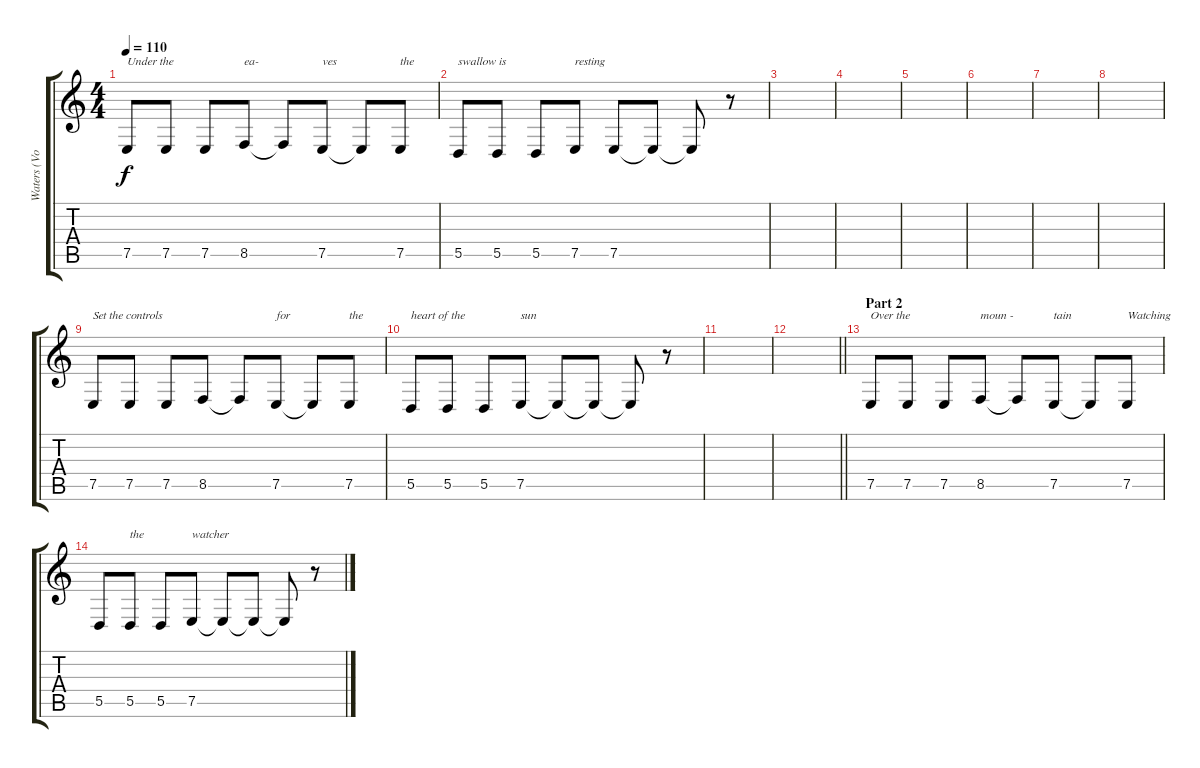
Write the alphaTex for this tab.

\track ("Waters (Vocal)" "Waters (Vo") {instrument oboe}
\staff {score tabs}
\tuning (E4 B3 G3 D3 A2 E2) {hide}
\ts (4 4)
\tempo 110
\clef g2
\ks c
7.5.8{txt "Under the" dy f} 7.5.8 7.5.8 8.5.8{txt "ea-"} 8.5{t}.8 7.5.8{txt "ves"} 7.5{t}.8 7.5.8{txt "the"} |
5.5.8{txt "swallow is"} 5.5.8 5.5.8 7.5.8{txt "resting"} 7.5.8 7.5{t}.8 7.5{t}.8 r.8 |
|
|
|
|
|
|
7.5.8{txt "Set the controls"} 7.5.8 7.5.8 8.5.8 8.5{t}.8 7.5.8{txt "for"} 7.5{t}.8 7.5.8{txt "the "} |
5.5.8{txt "heart of the"} 5.5.8 5.5.8 7.5.8{txt "sun"} 7.5{t}.8 7.5{t}.8 7.5{t}.8 r.8 |
|
\barLineRight lightlight
|
\section ("" "Part 2")
7.5.8{txt "Over the"} 7.5.8 7.5.8 8.5.8{txt "moun -"} 8.5{t}.8 7.5.8{txt "tain"} 7.5{t}.8 7.5.8{txt "Watching"} |
5.5.8 5.5.8{txt "the"} 5.5.8 7.5.8{txt "watcher"} 7.5{t}.8 7.5{t}.8 7.5{t}.8 r.8
